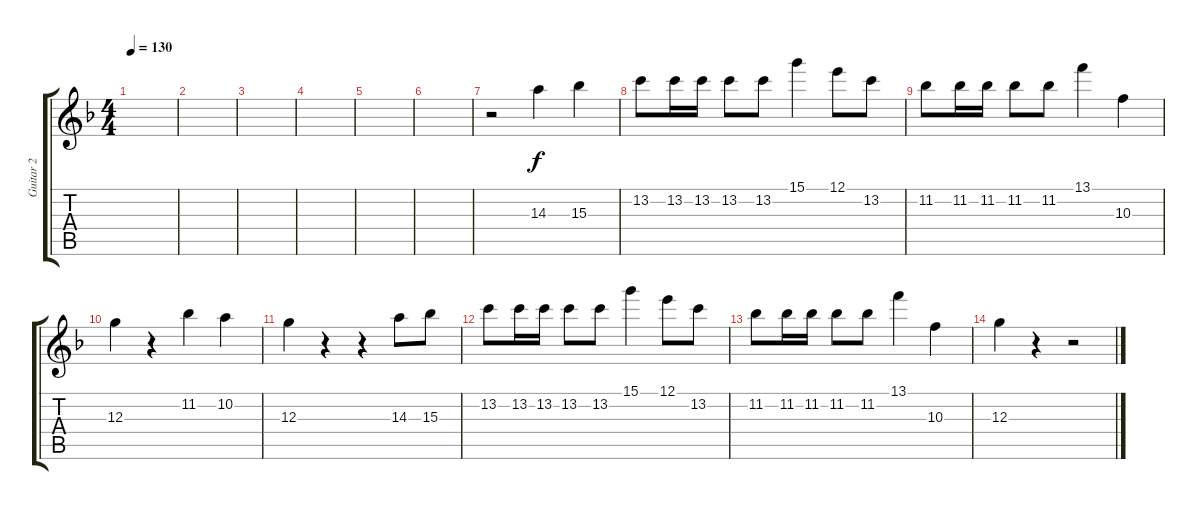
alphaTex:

\track ("Guitar 2" "Guitar 2") {instrument electricguitarmuted}
\staff {score tabs}
\tuning (E4 B3 G3 D3 A2 E2) {hide}
\ts (4 4)
\tempo 130
\clef g2
\ks f
|
|
|
|
|
|
r.2 14.3.4 15.3.4 |
13.2.8 13.2.16 13.2.16 13.2.8 13.2.8 15.1.4 12.1.8 13.2.8 |
11.2.8 11.2.16 11.2.16 11.2.8 11.2.8 13.1.4 10.3.4 |
12.3.4 r.4 11.2.4 10.2.4 |
12.3.4 r.4 r.4 14.3.8 15.3.8 |
13.2.8 13.2.16 13.2.16 13.2.8 13.2.8 15.1.4 12.1.8 13.2.8 |
11.2.8 11.2.16 11.2.16 11.2.8 11.2.8 13.1.4 10.3.4 |
12.3.4 r.4 r.2
